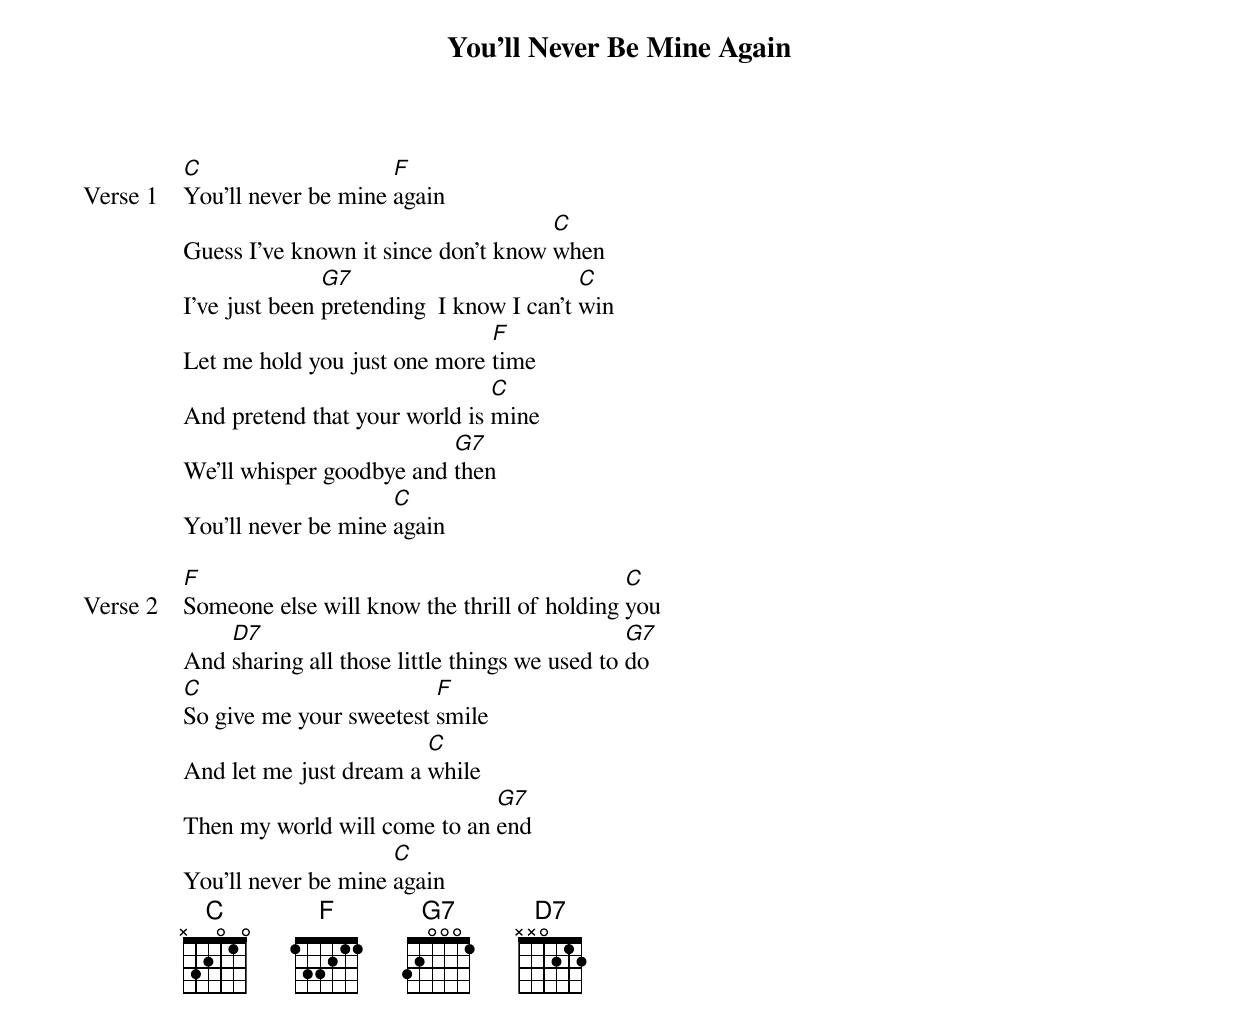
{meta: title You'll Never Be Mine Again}
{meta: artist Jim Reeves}
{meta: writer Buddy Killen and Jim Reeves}

{start_of_verse: Verse 1}
[C]You’ll never be mine [F]again
Guess I’ve known it since don’t know [C]when
I’ve just been [G7]pretending  I know I can’t [C]win
Let me hold you just one more [F]time
And pretend that your world is [C]mine
We’ll whisper goodbye and [G7]then
You’ll never be mine [C]again
{end_of_verse}

{start_of_verse: Verse 2}
[F]Someone else will know the thrill of holding [C]you
And [D7]sharing all those little things we used to [G7]do
[C]So give me your sweetest [F]smile
And let me just dream a [C]while
Then my world will come to an [G7]end
You’ll never be mine [C]again
{end_of_verse}
